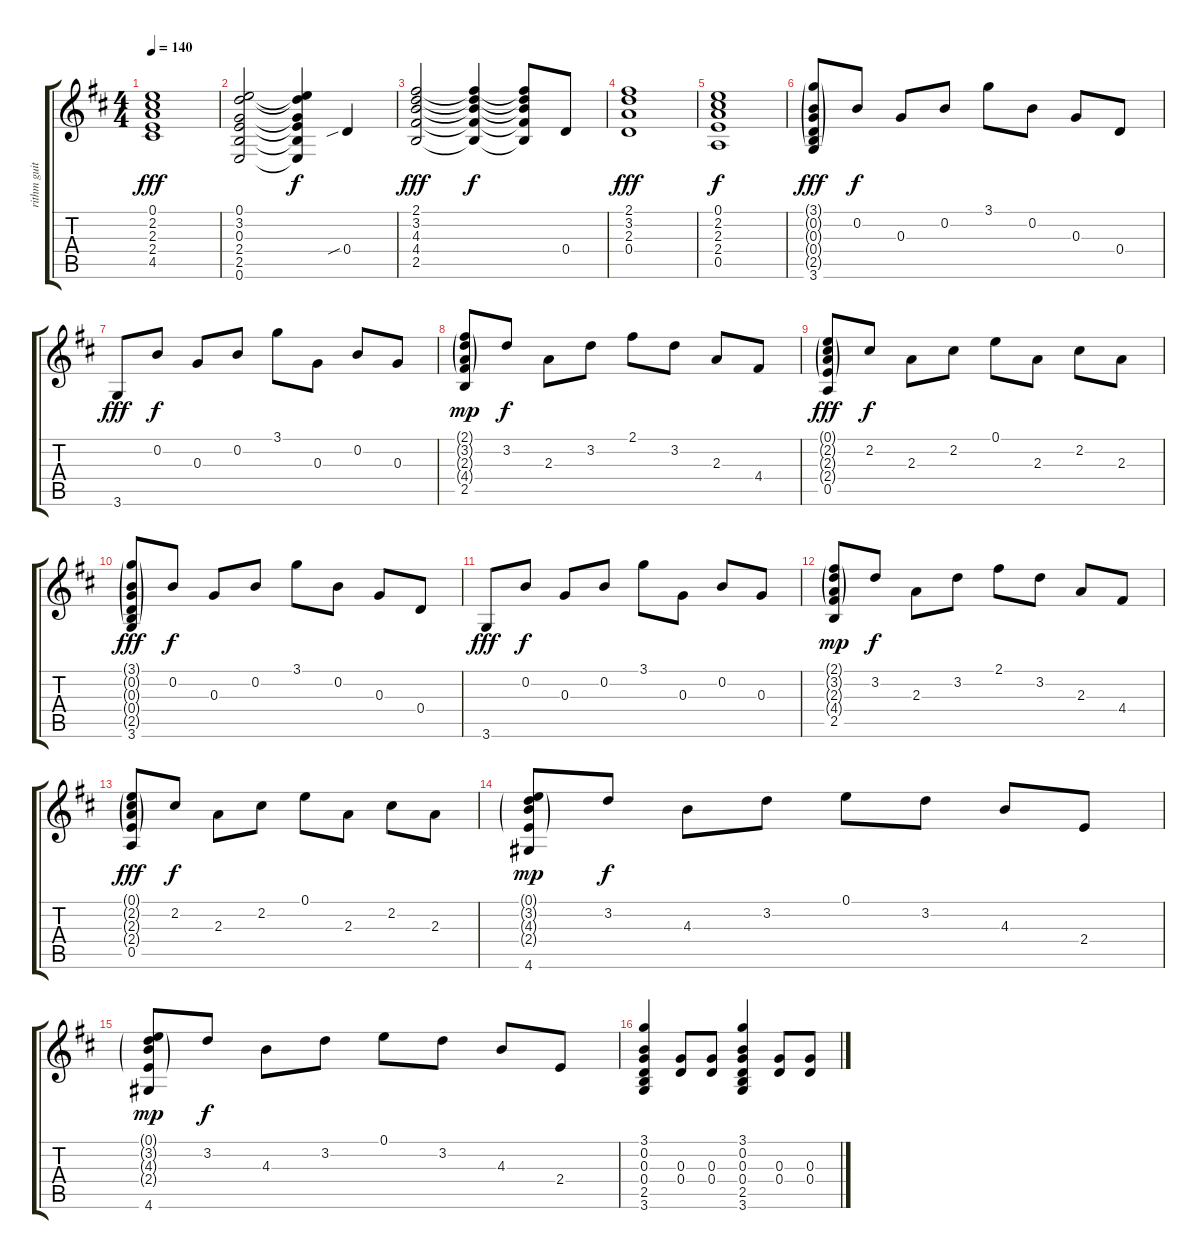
\track ("rithm guitar" "rithm guit") {instrument acousticguitarsteel}
\staff {score tabs}
\tuning (E4 B3 G3 D3 A2 E2) {hide}
\ts (4 4)
\tempo 140
\clef g2
\ks d
(0.1 2.2 2.3 2.4 4.5).1{dy fff} |
(0.1 3.2 0.3 2.4 2.5 0.6).2 (0.1{t} 3.2{t} 0.3{t} 2.4{t} 2.5{t} 0.6{t}).4{dy f} 0.4{sib}.4 |
(2.1 3.2 4.3 4.4 2.5).2{dy fff} (2.1{t} 3.2{t} 4.3{t} 4.4{t} 2.5{t}).4{dy f} (2.1{t} 3.2{t} 4.3{t} 4.4{t} 2.5{t}).8 0.4.8 |
(2.1 3.2 2.3 0.4).1{dy fff} |
(0.1 2.2 2.3 2.4 0.5).1{dy f} |
(3.1{g} 0.2{g} 0.3{g} 0.4{g} 2.5{g} 3.6).8{dy fff} 0.2.8{dy f} 0.3.8 0.2.8 3.1.8 0.2.8 0.3.8 0.4.8 |
3.6.8{dy fff} 0.2.8{dy f} 0.3.8 0.2.8 3.1.8 0.3.8 0.2.8 0.3.8 |
(2.1{g} 3.2{g} 2.3{g} 4.4{g} 2.5).8{dy mp} 3.2.8{dy f} 2.3.8 3.2.8 2.1.8 3.2.8 2.3.8 4.4.8 |
(0.1{g} 2.2{g} 2.3{g} 2.4{g} 0.5).8{dy fff} 2.2.8{dy f} 2.3.8 2.2.8 0.1.8 2.3.8 2.2.8 2.3.8 |
(3.1{g} 0.2{g} 0.3{g} 0.4{g} 2.5{g} 3.6).8{dy fff} 0.2.8{dy f} 0.3.8 0.2.8 3.1.8 0.2.8 0.3.8 0.4.8 |
3.6.8{dy fff} 0.2.8{dy f} 0.3.8 0.2.8 3.1.8 0.3.8 0.2.8 0.3.8 |
(2.1{g} 3.2{g} 2.3{g} 4.4{g} 2.5).8{dy mp} 3.2.8{dy f} 2.3.8 3.2.8 2.1.8 3.2.8 2.3.8 4.4.8 |
(0.1{g} 2.2{g} 2.3{g} 2.4{g} 0.5).8{dy fff} 2.2.8{dy f} 2.3.8 2.2.8 0.1.8 2.3.8 2.2.8 2.3.8 |
(0.1{g} 3.2{g} 4.3{g} 2.4{g} 4.6).8{dy mp} 3.2.8{dy f} 4.3.8 3.2.8 0.1.8 3.2.8 4.3.8 2.4.8 |
(0.1{g} 3.2{g} 4.3{g} 2.4{g} 4.6).8{dy mp} 3.2.8{dy f} 4.3.8 3.2.8 0.1.8 3.2.8 4.3.8 2.4.8 |
(3.1 0.2 0.3 0.4 2.5 3.6).4 (0.3 0.4).8 (0.3 0.4).8 (3.1 0.2 0.3 0.4 2.5 3.6).4 (0.3 0.4).8 (0.3 0.4).8
